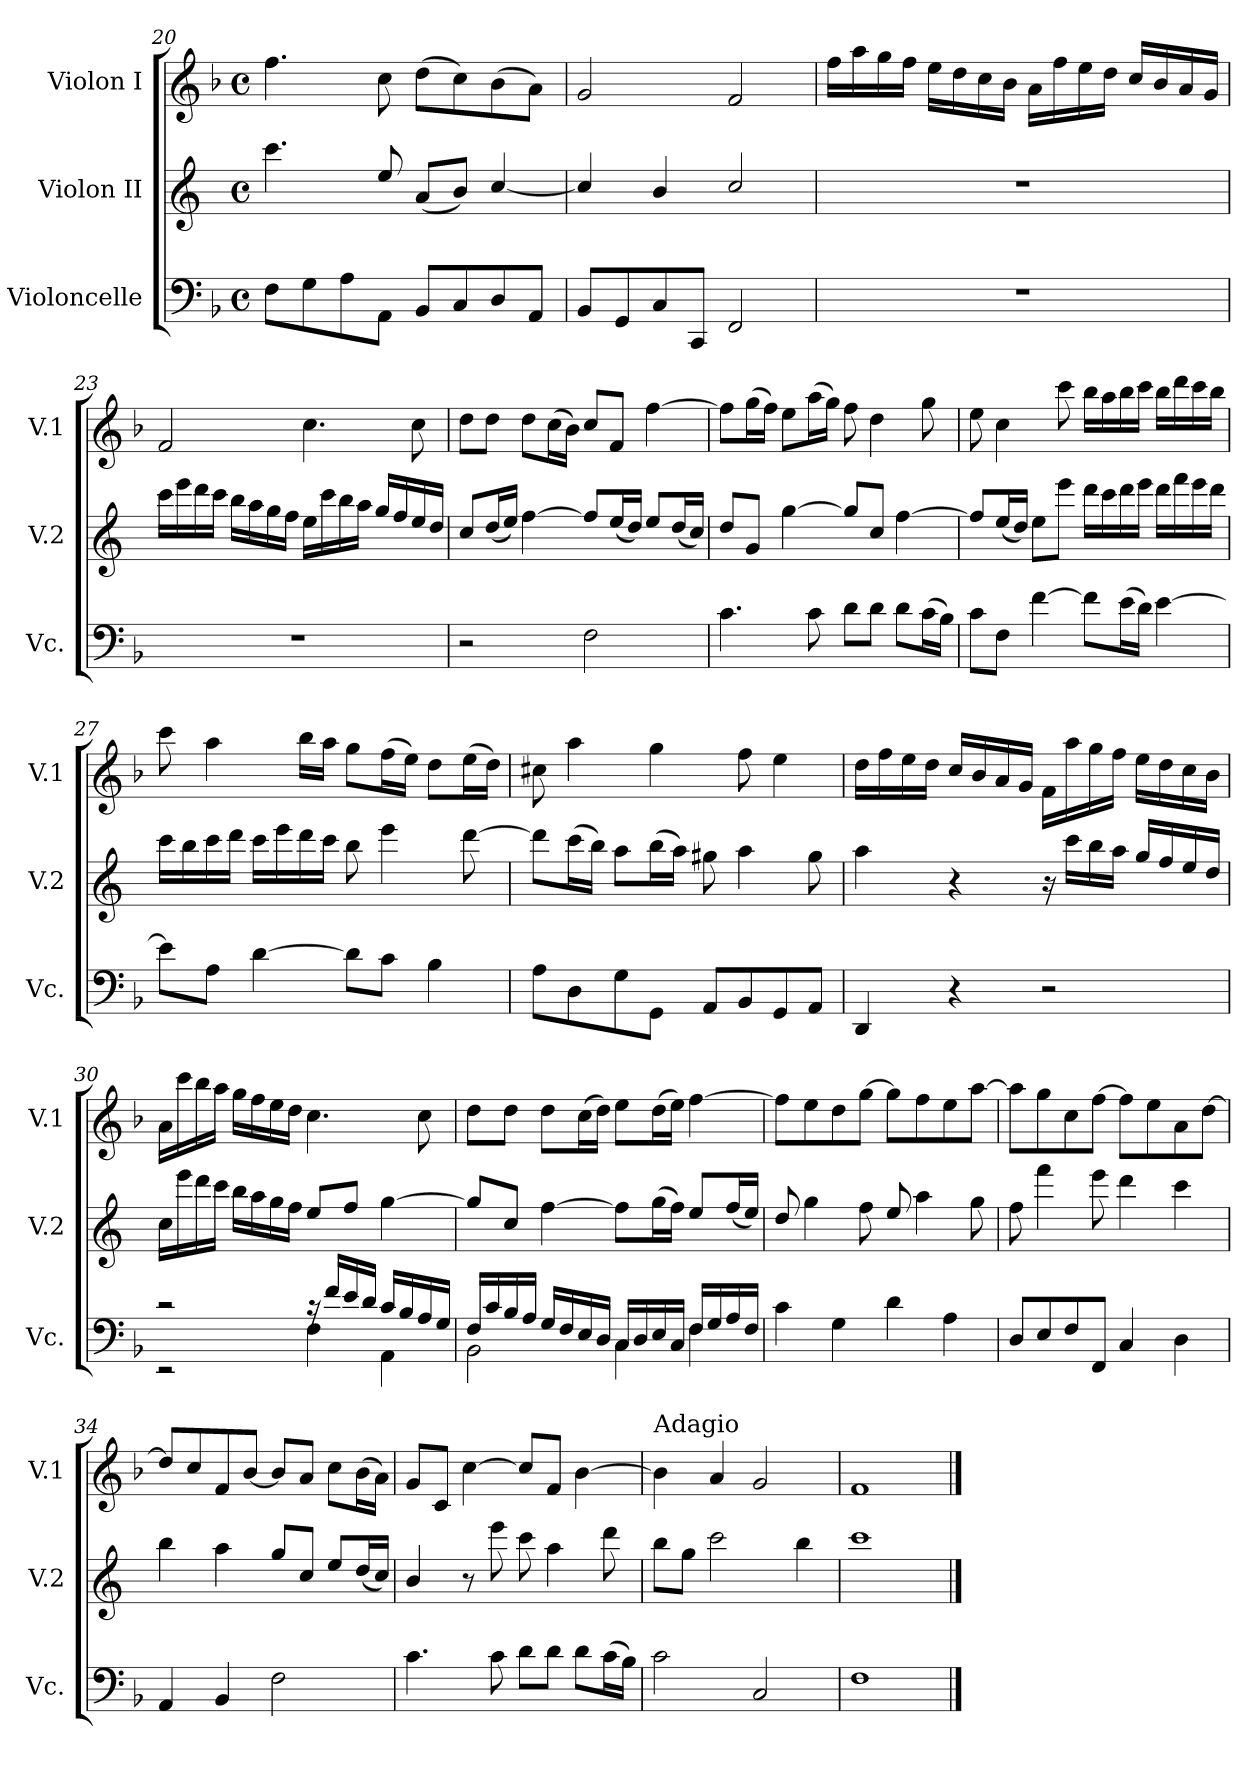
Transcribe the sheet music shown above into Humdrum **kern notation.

**kern	**kern	**kern
*part3	*part2	*part1
*staff3	*staff2	*staff1
*I"Violoncelle	*I"Violon II	*I"Violon I
*I'Vc.	*I'V.2	*I'V.1
*clefF4	*clefG2	*clefG2
*	*ITrd4c7	*
*k[b-]	*k[b-]	*k[b-]
*F:	*F:	*F:
*M4/4	*M4/4	*M4/4
*met(c)	*met(c)	*met(c)
=20	=20	=20
8F\L	4.ff\	4.ff\
8G\	.	.
8A\	.	.
8AA\J	8a/	8cc\
8BB-/L	(8d/L	(8dd\L
8C/	8e/J)	8cc\)
8D/	[4f/	(8b-\
8AA/J	.	8a\J)
=21	=21	=21
8BB-/L	4f/]	2g/
8GG/	.	.
8C/	4e/	.
8CC/J	.	.
2FF/	2f/	2f/
=22	=22	=22
1r	1r	16ff\LL
.	.	16aa\
.	.	16gg\
.	.	16ff\JJ
.	.	16ee\LL
.	.	16dd\
.	.	16cc\
.	.	16b-\JJ
.	.	16a\LL
.	.	16ff\
.	.	16ee\
.	.	16dd\JJ
.	.	16cc/LL
.	.	16b-/
.	.	16a/
.	.	16g/JJ
=23	=23	=23
1r	16ff\LL	2f/
.	16aa\	.
.	16gg\	.
.	16ff\JJ	.
.	16ee\LL	.
.	16dd\	.
.	16cc\	.
.	16b-\JJ	.
.	16a\LL	4.cc\
.	16ff\	.
.	16ee\	.
.	16dd\JJ	.
.	16cc/LL	.
.	16b-/	.
.	16a/	8cc\
.	16g/JJ	.
=24	=24	=24
2r	8f/L	8dd\L
.	(16g/L	8dd\J
.	16a/JJ)	.
.	[4b-\	8dd\L
.	.	(16cc\L
.	.	16b-\JJ)
2F\	8b-/L]	8cc/L
.	(16a/L	8f/J
.	16g/JJ)	.
.	8a/L	[4ff\
.	(16g/L	.
.	16f/JJ)	.
!!LO:LB:g=z
=25	=25	=25
4.c\	8g/L	8ff\L]
.	8c/J	(16gg\L
.	.	16ff\JJ)
.	[4cc\	8ee\L
8c\	.	(16aa\L
.	.	16gg\JJ)
8d\L	8cc/L]	8ff\
8d\J	8f/J	4dd\
8d\L	[4b-\	.
(16c\L	.	8gg\
16B-\JJ)	.	.
=26	=26	=26
8c\L	8b-/L]	8ee\
8F\J	(16a/L	4cc\
.	16g/JJ)	.
[4f\	8a\L	.
.	8aa\J	8ccc\
8f\L]	16gg\LL	16bb-\LL
.	16ff\	16aa\
(16e\L	16gg\	16bb-\
16d\JJ)	16aa\JJ	16ccc\JJ
[4e\	16gg\LL	16bb-\LL
.	16bb-\	16ddd\
.	16aa\	16ccc\
.	16gg\JJ	16bb-\JJ
=27	=27	=27
8e\L]	16ff\LL	8ccc\
.	16ee\	.
8A\J	16ff\	4aa\
.	16gg\JJ	.
[4d\	16ff\LL	.
.	16aa\	.
.	16gg\	16bb-\LL
.	16ff\JJ	16aa\JJ
8d\L]	8ee\	8gg\L
8c\J	4aa\	(16ff\L
.	.	16ee\JJ)
4B-\	.	8dd\L
.	[8gg\	(16ee\L
.	.	16dd\JJ)
=28	=28	=28
8A\L	8gg\L]	8cc#X\
8D\	(16ff\L	4aa\
.	16ee\JJ)	.
8G\	8dd\L	.
8GG\J	(16ee\L	4gg\
.	16dd\JJ)	.
8AA/L	8cc#X\	.
8BB-/	4dd\	8ff\
8GG/	.	4ee\
8AA/J	8cc#\	.
=29	=29	=29
4DD/	4dd\	16dd\LL
.	.	16ff\
.	.	16ee\
.	.	16dd\JJ
4r	4r	16cc/LL
.	.	16b-/
.	.	16a/
.	.	16g/JJ
2r	16r	16f\LL
.	16ff\LL	16aa\
.	16ee\	16gg\
.	16dd\JJ	16ff\JJ
.	16cc/LL	16ee\LL
.	16b-/	16dd\
.	16a/	16cc\
.	16g/JJ	16b-\JJ
=30	=30	=30
*^	*	*
2rc	2rEE	16f\LL	16a\LL
.	.	16aa\	16ccc\
.	.	16gg\	16bb-\
.	.	16ff\JJ	16aa\JJ
.	.	16ee\LL	16gg\LL
.	.	16dd\	16ff\
.	.	16cc\	16ee\
.	.	16b-\JJ	16dd\JJ
16rc	4F\	8a/L	4.cc\
16f/LL	.	.	.
16e/	.	8b-/J	.
16d/JJ	.	.	.
16c/LL	4AA\	[4cc\	.
16B-/	.	.	.
16A/	.	.	8cc\
16G/JJ	.	.	.
!!LO:LB:g=z
=31	=31	=31	=31
16F/LL	2BB-\	8cc/L]	8dd\L
16c/	.	.	.
16B-/	.	8f/J	8dd\J
16A/JJ	.	.	.
16G/LL	.	[4b-\	8dd\L
16F/	.	.	.
16E/	.	.	(16cc\L
16D/JJ	.	.	16dd\JJ)
16C/LL	4C\	8b-\L]	8ee\L
16D/	.	.	.
16E/	.	(16cc\L	(16dd\L
16C/JJ	.	16b-\JJ)	16ee\JJ)
16F/LL	4F\	8a/L	[4ff\
16G/	.	.	.
16A/	.	(16b-/L	.
16F/JJ	.	16a/JJ)	.
*v	*v	*	*
=32	=32	=32
4c\	8g/	8ff\L]
.	4cc\	8ee\
4G\	.	8dd\
.	8b-\	[8gg\J
4d\	8a/	8gg\L]
.	4dd\	8ff\
4A\	.	8ee\
.	8cc\	[8aa\J
=33	=33	=33
8D/L	8b-\	8aa\L]
8E/	4bb-\	8gg\
8F/	.	8cc\
8FF/J	8aa\	[8ff\J
4C/	4gg\	8ff\L]
.	.	8ee\
4D\	4ff\	8a\
.	.	[8dd\J
=34	=34	=34
4AA/	4ee\	8dd/L]
.	.	8cc/
4BB-/	4dd\	8f/
.	.	[8b-/J
2F\	8cc/L	8b-/L]
.	8f/J	8a/J
.	8a/L	8cc\L
.	(16g/L	(16b-\L
.	16f/JJ)	16a\JJ)
=35	=35	=35
4.c\	4e/	8g/L
.	.	8c/J
.	8r	[4cc\
8c\	8aa\	.
8d\L	8ff\	8cc/L]
8d\J	4dd\	8f/J
8d\L	.	[4b-\
(16c\L	8gg\	.
16B-\JJ)	.	.
=36	=36	=36
!	!	!LO:TX:a:t=Adagio
2c\	8ee\L	4b-\]
.	8cc\J	.
.	2ff\	4a/
2C/	.	2g/
.	4ee\	.
=37	=37	=37
1F	1ff	1f
==	==	==
*-	*-	*-
